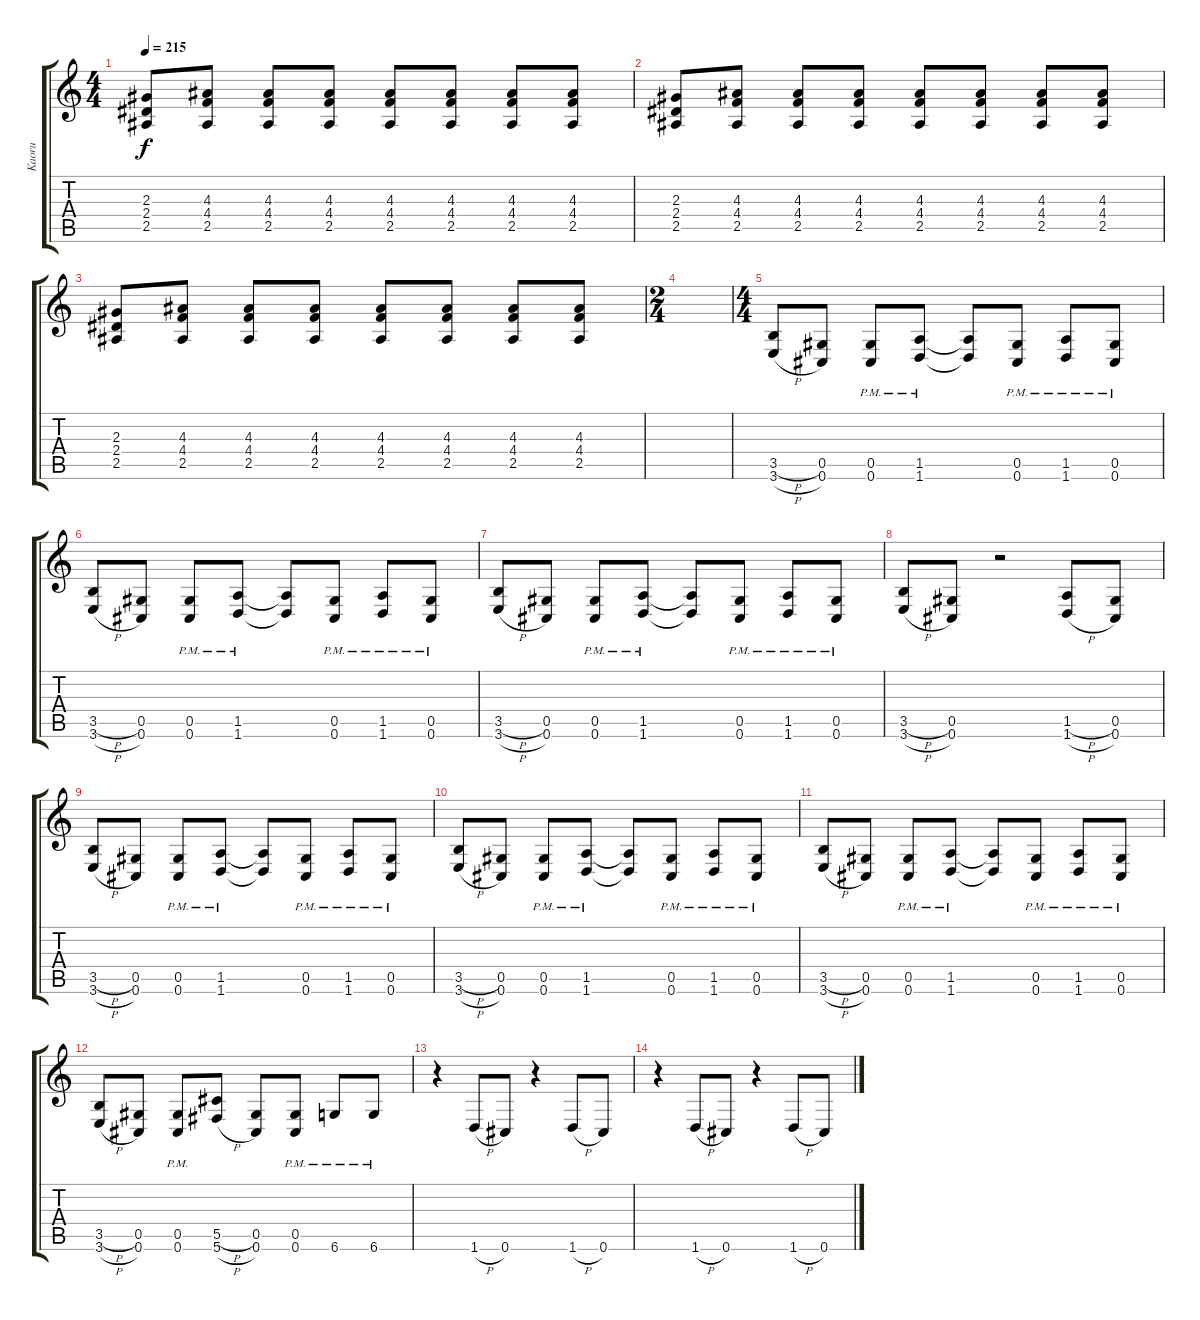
\track ("Kaoru" "Kaoru") {instrument distortionguitar}
\staff {score tabs}
\tuning (Eb4 Bb3 Gb3 Db3 Ab2 Db2) {hide}
\ts (4 4)
\tempo 215
\clef g2
\ks aminor
(2.3 2.4 2.5).8{dy f} (4.3 4.4 2.5).8 (4.3 4.4 2.5).8 (4.3 4.4 2.5).8 (4.3 4.4 2.5).8 (4.3 4.4 2.5).8 (4.3 4.4 2.5).8 (4.3 4.4 2.5).8 |
(2.3 2.4 2.5).8 (4.3 4.4 2.5).8 (4.3 4.4 2.5).8 (4.3 4.4 2.5).8 (4.3 4.4 2.5).8 (4.3 4.4 2.5).8 (4.3 4.4 2.5).8 (4.3 4.4 2.5).8 |
(2.3 2.4 2.5).8 (4.3 4.4 2.5).8 (4.3 4.4 2.5).8 (4.3 4.4 2.5).8 (4.3 4.4 2.5).8 (4.3 4.4 2.5).8 (4.3 4.4 2.5).8 (4.3 4.4 2.5).8 |
\ts (2 4)
|
\ts (4 4)
(3.5{h} 3.6{h}).8 (0.5 0.6).8 (0.5{pm} 0.6{pm}).8 (1.5{pm} 1.6{pm}).8 (1.5{t} 1.6{t}).8 (0.5{pm} 0.6{pm}).8 (1.5{pm} 1.6{pm}).8 (0.5{pm} 0.6{pm}).8 |
(3.5{h} 3.6{h}).8 (0.5 0.6).8 (0.5{pm} 0.6{pm}).8 (1.5{pm} 1.6{pm}).8 (1.5{t} 1.6{t}).8 (0.5{pm} 0.6{pm}).8 (1.5{pm} 1.6{pm}).8 (0.5{pm} 0.6{pm}).8 |
(3.5{h} 3.6{h}).8 (0.5 0.6).8 (0.5{pm} 0.6{pm}).8 (1.5{pm} 1.6{pm}).8 (1.5{t} 1.6{t}).8 (0.5{pm} 0.6{pm}).8 (1.5{pm} 1.6{pm}).8 (0.5{pm} 0.6{pm}).8 |
(3.5{h} 3.6{h}).8 (0.5 0.6).8 r.2 (1.5{h} 1.6{h}).8 (0.5 0.6).8 |
(3.5{h} 3.6{h}).8 (0.5 0.6).8 (0.5{pm} 0.6{pm}).8 (1.5{pm} 1.6{pm}).8 (1.5{t} 1.6{t}).8 (0.5{pm} 0.6{pm}).8 (1.5{pm} 1.6{pm}).8 (0.5{pm} 0.6{pm}).8 |
(3.5{h} 3.6{h}).8 (0.5 0.6).8 (0.5{pm} 0.6{pm}).8 (1.5{pm} 1.6{pm}).8 (1.5{t} 1.6{t}).8 (0.5{pm} 0.6{pm}).8 (1.5{pm} 1.6{pm}).8 (0.5{pm} 0.6{pm}).8 |
(3.5{h} 3.6{h}).8 (0.5 0.6).8 (0.5{pm} 0.6{pm}).8 (1.5{pm} 1.6{pm}).8 (1.5{t} 1.6{t}).8 (0.5{pm} 0.6{pm}).8 (1.5{pm} 1.6{pm}).8 (0.5{pm} 0.6{pm}).8 |
(3.5{h} 3.6{h}).8 (0.5 0.6).8 (0.5{pm} 0.6{pm}).8 (5.5{h} 5.6{h}).8 (0.5 0.6).8 (0.5{pm} 0.6{pm}).8 6.6{pm}.8 6.6{pm}.8 |
r.4 1.6{h}.8 0.6.8 r.4 1.6{h}.8 0.6.8 |
r.4 1.6{h}.8 0.6.8 r.4 1.6{h}.8 0.6.8
